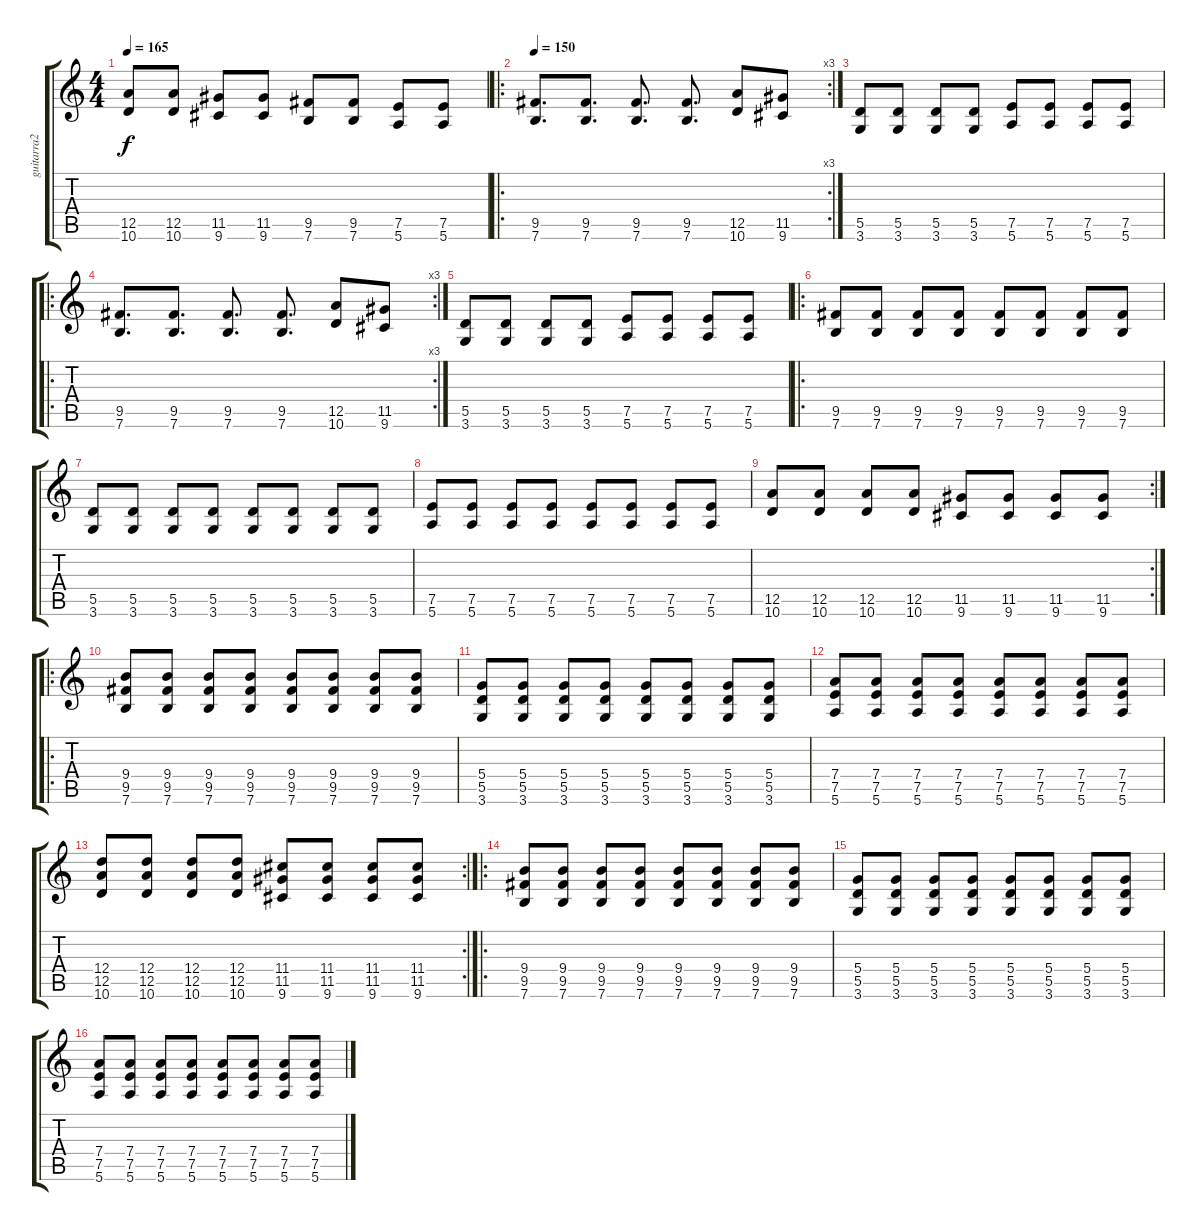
\track ("guitarra2" "guitarra2") {instrument distortionguitar}
\staff {score tabs}
\tuning (E4 B3 G3 D3 A2 E2) {hide}
\ts (4 4)
\tempo 165
\clef g2
\ks c
(12.5 10.6).8{dy f} (12.5 10.6).8 (11.5 9.6).8 (11.5 9.6).8 (9.5 7.6).8 (9.5 7.6).8 (7.5 5.6).8 (7.5 5.6).8 |
\ro
\rc 3
\tempo 140
\tempo 150
(9.5 7.6).8{d} (9.5 7.6).8{d} (9.5 7.6).8{d} (9.5 7.6).8{d} (12.5 10.6).8 (11.5 9.6).8 |
(5.5 3.6).8 (5.5 3.6).8 (5.5 3.6).8 (5.5 3.6).8 (7.5 5.6).8 (7.5 5.6).8 (7.5 5.6).8 (7.5 5.6).8 |
\ro
\rc 3
(9.5 7.6).8{d} (9.5 7.6).8{d} (9.5 7.6).8{d} (9.5 7.6).8{d} (12.5 10.6).8 (11.5 9.6).8 |
(5.5 3.6).8 (5.5 3.6).8 (5.5 3.6).8 (5.5 3.6).8 (7.5 5.6).8 (7.5 5.6).8 (7.5 5.6).8 (7.5 5.6).8 |
\ro
(9.5 7.6).8 (9.5 7.6).8 (9.5 7.6).8 (9.5 7.6).8 (9.5 7.6).8 (9.5 7.6).8 (9.5 7.6).8 (9.5 7.6).8 |
(5.5 3.6).8 (5.5 3.6).8 (5.5 3.6).8 (5.5 3.6).8 (5.5 3.6).8 (5.5 3.6).8 (5.5 3.6).8 (5.5 3.6).8 |
(7.5 5.6).8 (7.5 5.6).8 (7.5 5.6).8 (7.5 5.6).8 (7.5 5.6).8 (7.5 5.6).8 (7.5 5.6).8 (7.5 5.6).8 |
\rc 2
(12.5 10.6).8 (12.5 10.6).8 (12.5 10.6).8 (12.5 10.6).8 (11.5 9.6).8 (11.5 9.6).8 (11.5 9.6).8 (11.5 9.6).8 |
\ro
(9.4 9.5 7.6).8 (9.4 9.5 7.6).8 (9.4 9.5 7.6).8 (9.4 9.5 7.6).8 (9.4 9.5 7.6).8 (9.4 9.5 7.6).8 (9.4 9.5 7.6).8 (9.4 9.5 7.6).8 |
(5.4 5.5 3.6).8 (5.4 5.5 3.6).8 (5.4 5.5 3.6).8 (5.4 5.5 3.6).8 (5.4 5.5 3.6).8 (5.4 5.5 3.6).8 (5.4 5.5 3.6).8 (5.4 5.5 3.6).8 |
(7.4 7.5 5.6).8 (7.4 7.5 5.6).8 (7.4 7.5 5.6).8 (7.4 7.5 5.6).8 (7.4 7.5 5.6).8 (7.4 7.5 5.6).8 (7.4 7.5 5.6).8 (7.4 7.5 5.6).8 |
\rc 2
(12.4 12.5 10.6).8 (12.4 12.5 10.6).8 (12.4 12.5 10.6).8 (12.4 12.5 10.6).8 (11.4 11.5 9.6).8 (11.4 11.5 9.6).8 (11.4 11.5 9.6).8 (11.4 11.5 9.6).8 |
\ro
(9.4 9.5 7.6).8 (9.4 9.5 7.6).8 (9.4 9.5 7.6).8 (9.4 9.5 7.6).8 (9.4 9.5 7.6).8 (9.4 9.5 7.6).8 (9.4 9.5 7.6).8 (9.4 9.5 7.6).8 |
(5.4 5.5 3.6).8 (5.4 5.5 3.6).8 (5.4 5.5 3.6).8 (5.4 5.5 3.6).8 (5.4 5.5 3.6).8 (5.4 5.5 3.6).8 (5.4 5.5 3.6).8 (5.4 5.5 3.6).8 |
(7.4 7.5 5.6).8 (7.4 7.5 5.6).8 (7.4 7.5 5.6).8 (7.4 7.5 5.6).8 (7.4 7.5 5.6).8 (7.4 7.5 5.6).8 (7.4 7.5 5.6).8 (7.4 7.5 5.6).8
